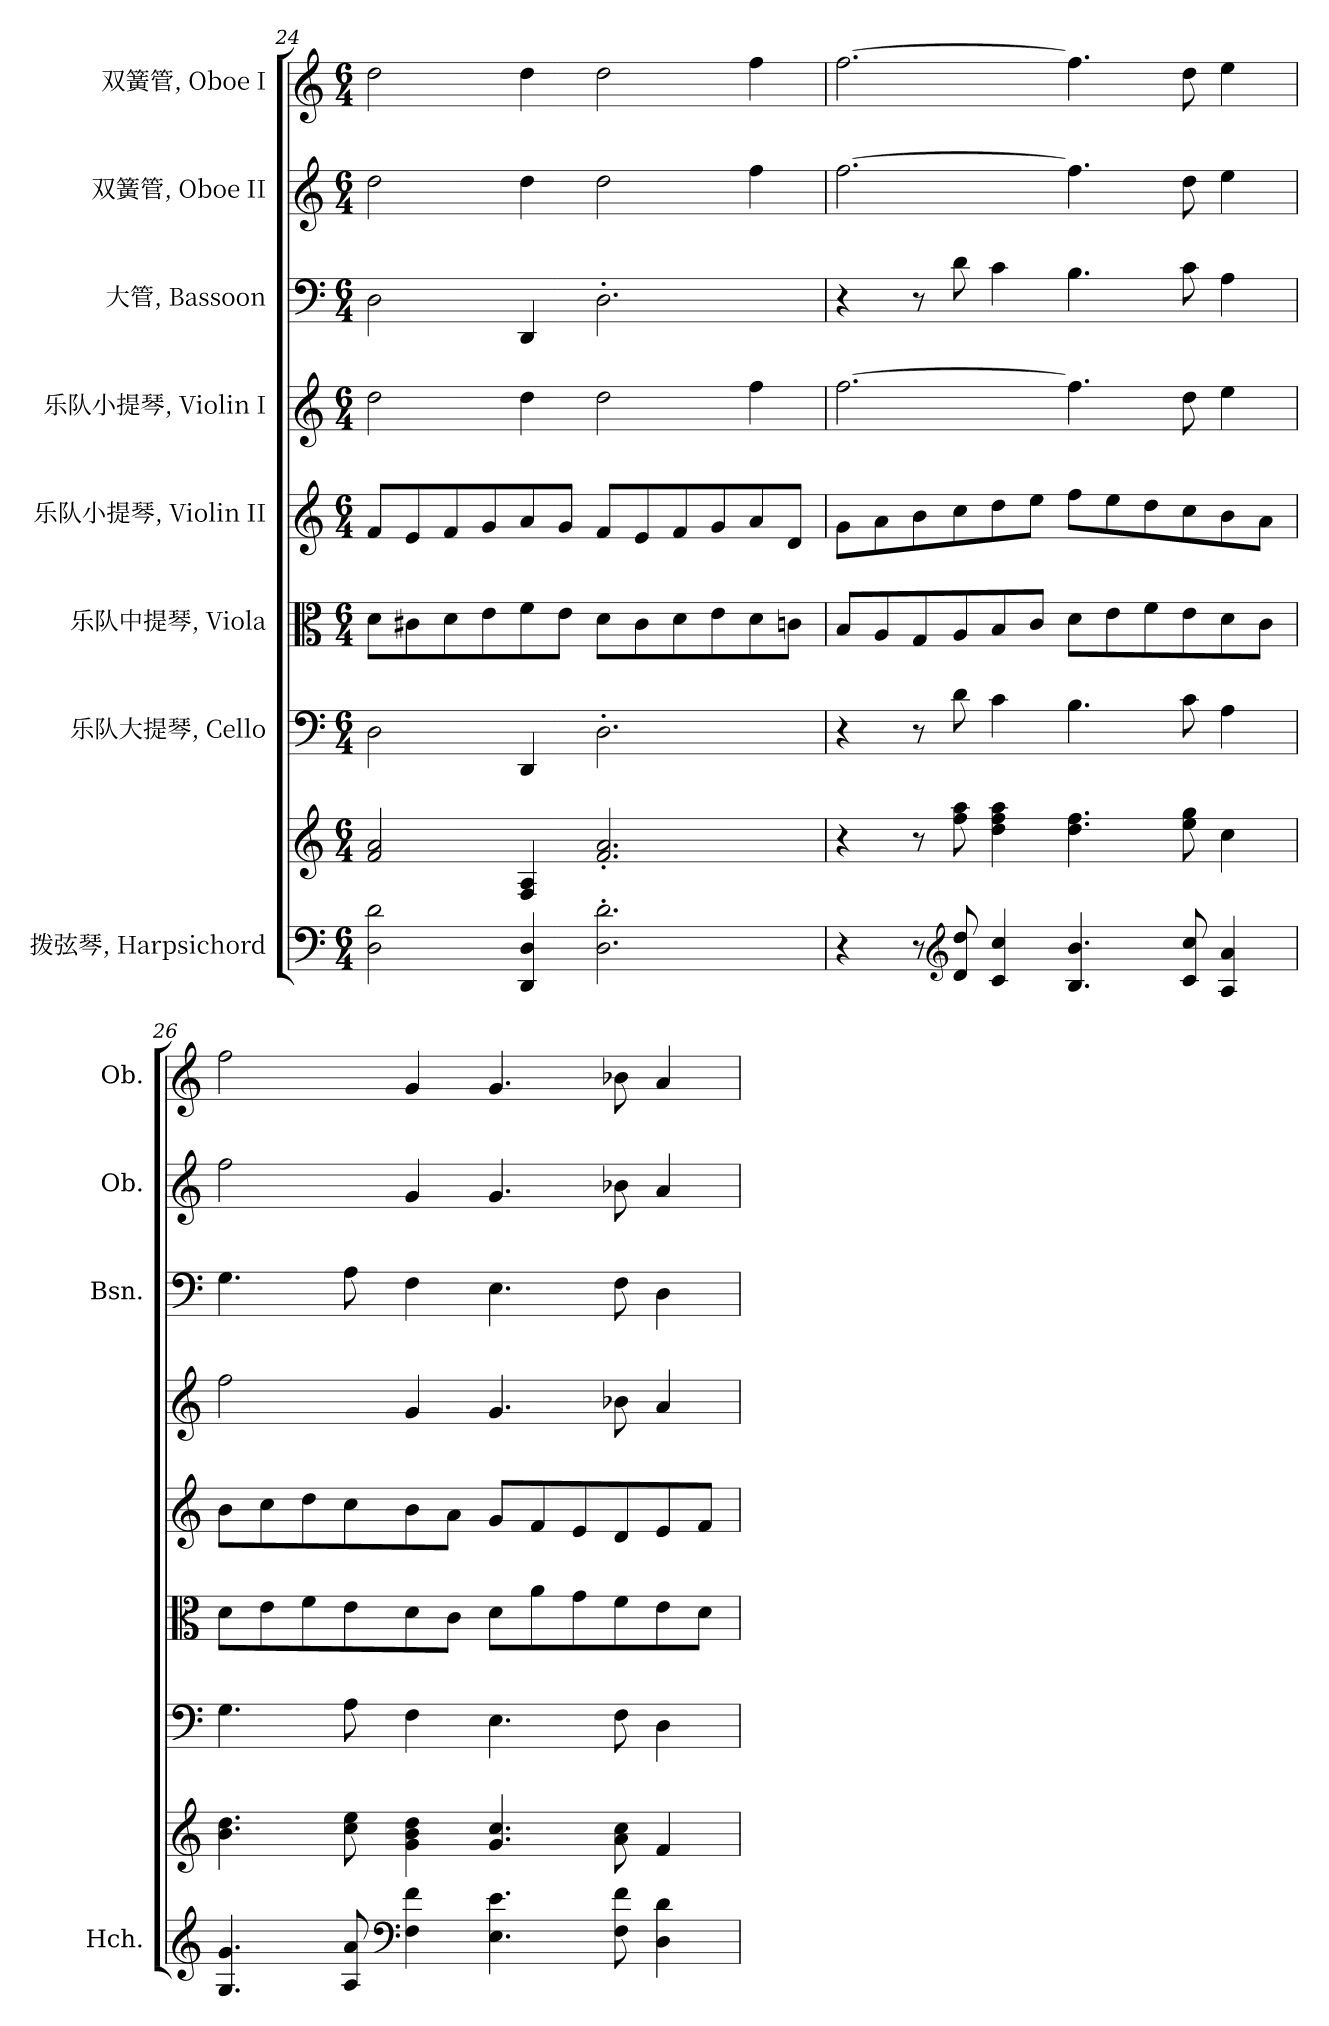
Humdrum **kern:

**kern	**kern	**kern	**kern	**kern	**kern	**kern	**kern	**kern
*part8	*part8	*part7	*part6	*part5	*part4	*part3	*part2	*part1
*staff9	*staff8	*staff7	*staff6	*staff5	*staff4	*staff3	*staff2	*staff1
*I"拨弦琴, Harpsichord	*	*I"乐队大提琴, Cello	*I"乐队中提琴, Viola	*I"乐队小提琴, Violin II	*I"乐队小提琴, Violin I	*I"大管, Bassoon	*I"双簧管, Oboe II	*I"双簧管, Oboe I
*I'Hch.	*	*	*	*	*	*I'Bsn.	*I'Ob.	*I'Ob.
*clefF4	*clefG2	*clefF4	*clefC3	*clefG2	*clefG2	*clefF4	*clefG2	*clefG2
*k[]	*k[]	*k[]	*k[]	*k[]	*k[]	*k[]	*k[]	*k[]
*M6/4	*M6/4	*M6/4	*M6/4	*M6/4	*M6/4	*M6/4	*M6/4	*M6/4
=24	=24	=24	=24	=24	=24	=24	=24	=24
2D\ 2d\	2f/ 2a/	2D\	8d\L	8f/L	2dd\	2D\	2dd\	2dd\
.	.	.	8c#X\	8e/	.	.	.	.
.	.	.	8d\	8f/	.	.	.	.
.	.	.	8e\	8g/	.	.	.	.
4DD/ 4D/	4F/ 4A/	4DD/	8f\	8a/	4dd\	4DD/	4dd\	4dd\
.	.	.	8e\J	8g/J	.	.	.	.
2.D\' 2.d\'	2.f/' 2.a/'	2.D'\	8d\L	8f/L	2dd\	2.D'\	2dd\	2dd\
.	.	.	8c#\	8e/	.	.	.	.
.	.	.	8d\	8f/	.	.	.	.
.	.	.	8e\	8g/	.	.	.	.
.	.	.	8d\	8a/	4ff\	.	4ff\	4ff\
.	.	.	8cn\J	8d/J	.	.	.	.
!!LO:PB:g=z
=25	=25	=25	=25	=25	=25	=25	=25	=25
4r	4r	4r	8B/L	8g\L	[2.ff\	4r	[2.ff\	[2.ff\
.	.	.	8A/	8a\	.	.	.	.
8r	8r	8r	8G/	8b\	.	8r	.	.
*clefG2	*	*	*	*	*	*	*	*
8d/ 8dd/	8ff\ 8aa\	8d\	8A/	8cc\	.	8d\	.	.
4c/ 4cc/	4dd\ 4ff\ 4aa\	4c\	8B/	8dd\	.	4c\	.	.
.	.	.	8c/J	8ee\J	.	.	.	.
4.B/ 4.b/	4.dd\ 4.ff\	4.B\	8d\L	8ff\L	4.ff\]	4.B\	4.ff\]	4.ff\]
.	.	.	8e\	8ee\	.	.	.	.
.	.	.	8f\	8dd\	.	.	.	.
8c/ 8cc/	8ee\ 8gg\	8c\	8e\	8cc\	8dd\	8c\	8dd\	8dd\
4A/ 4a/	4cc\	4A\	8d\	8b\	4ee\	4A\	4ee\	4ee\
.	.	.	8c\J	8a\J	.	.	.	.
=26	=26	=26	=26	=26	=26	=26	=26	=26
4.G/ 4.g/	4.b\ 4.dd\	4.G\	8d\L	8b\L	2ff\	4.G\	2ff\	2ff\
.	.	.	8e\	8cc\	.	.	.	.
.	.	.	8f\	8dd\	.	.	.	.
8A/ 8a/	8cc\ 8ee\	8A\	8e\	8cc\	.	8A\	.	.
*clefF4	*	*	*	*	*	*	*	*
4F\ 4f\	4g\ 4b\ 4dd\	4F\	8d\	8b\	4g/	4F\	4g/	4g/
.	.	.	8c\J	8a\J	.	.	.	.
4.E\ 4.e\	4.g/ 4.cc/	4.E\	8d\L	8g/L	4.g/	4.E\	4.g/	4.g/
.	.	.	8a\	8f/	.	.	.	.
.	.	.	8g\	8e/	.	.	.	.
8F\ 8f\	8a\ 8cc\	8F\	8f\	8d/	8b-X\	8F\	8b-X\	8b-X\
4D\ 4d\	4f/	4D\	8e\	8e/	4a/	4D\	4a/	4a/
.	.	.	8d\J	8f/J	.	.	.	.
=	=	=	=	=	=	=	=	=
*-	*-	*-	*-	*-	*-	*-	*-	*-
